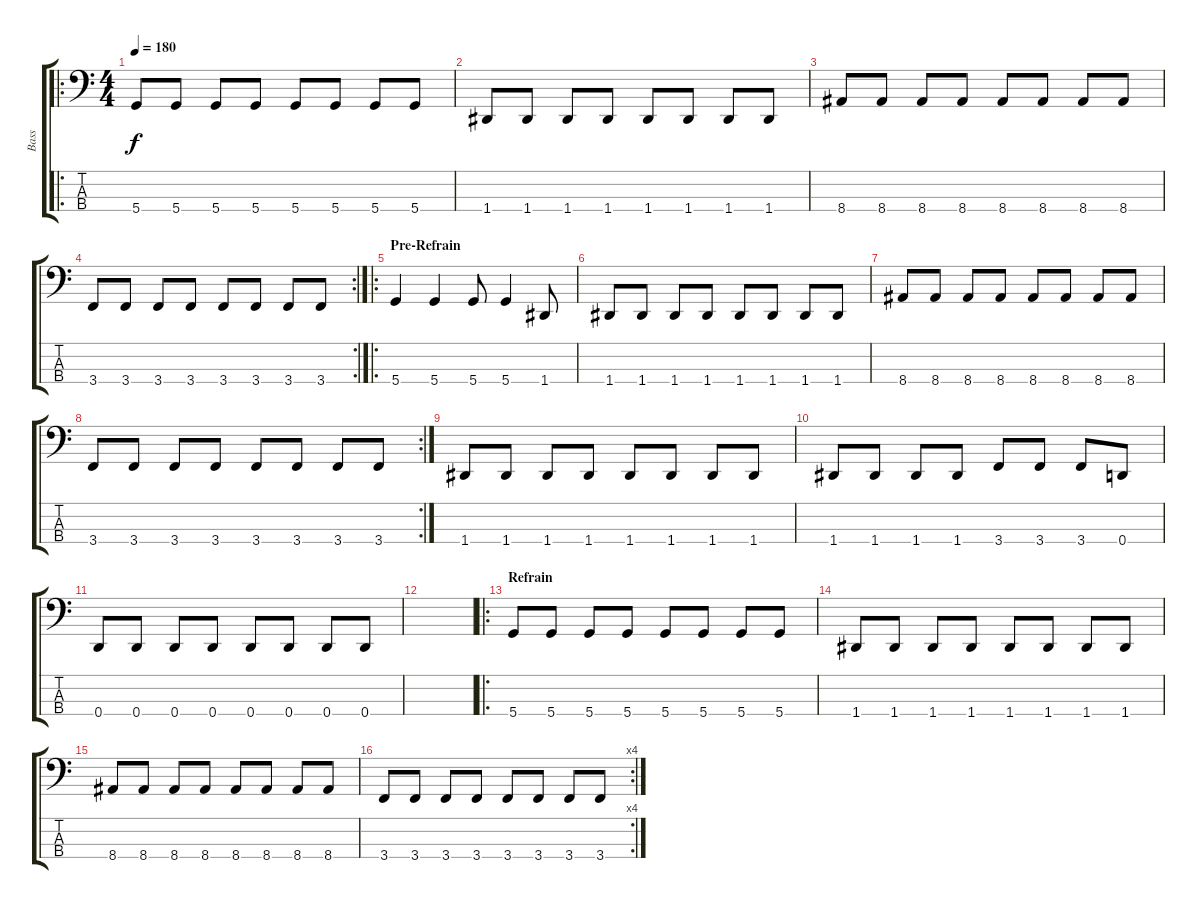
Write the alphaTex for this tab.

\track ("Bass" "Bass") {instrument electricbasspick}
\staff {score tabs}
\tuning (G2 D2 A1 D1) {hide}
\ro
\ts (4 4)
\tempo 180
\clef f4
\ks c
5.4.8{dy f} 5.4.8 5.4.8 5.4.8 5.4.8 5.4.8 5.4.8 5.4.8 |
1.4.8 1.4.8 1.4.8 1.4.8 1.4.8 1.4.8 1.4.8 1.4.8 |
8.4.8 8.4.8 8.4.8 8.4.8 8.4.8 8.4.8 8.4.8 8.4.8 |
\rc 2
3.4.8 3.4.8 3.4.8 3.4.8 3.4.8 3.4.8 3.4.8 3.4.8 |
\ro
\section ("" "Pre-Refrain")
5.4.4 5.4.4 5.4.8 5.4.4 1.4.8 |
1.4.8 1.4.8 1.4.8 1.4.8 1.4.8 1.4.8 1.4.8 1.4.8 |
8.4.8 8.4.8 8.4.8 8.4.8 8.4.8 8.4.8 8.4.8 8.4.8 |
\rc 2
3.4.8 3.4.8 3.4.8 3.4.8 3.4.8 3.4.8 3.4.8 3.4.8 |
1.4.8 1.4.8 1.4.8 1.4.8 1.4.8 1.4.8 1.4.8 1.4.8 |
1.4.8 1.4.8 1.4.8 1.4.8 3.4.8 3.4.8 3.4.8 0.4.8 |
0.4.8 0.4.8 0.4.8 0.4.8 0.4.8 0.4.8 0.4.8 0.4.8 |
|
\ro
\section ("" "Refrain")
5.4.8 5.4.8 5.4.8 5.4.8 5.4.8 5.4.8 5.4.8 5.4.8 |
1.4.8 1.4.8 1.4.8 1.4.8 1.4.8 1.4.8 1.4.8 1.4.8 |
8.4.8 8.4.8 8.4.8 8.4.8 8.4.8 8.4.8 8.4.8 8.4.8 |
\rc 4
3.4.8 3.4.8 3.4.8 3.4.8 3.4.8 3.4.8 3.4.8 3.4.8
